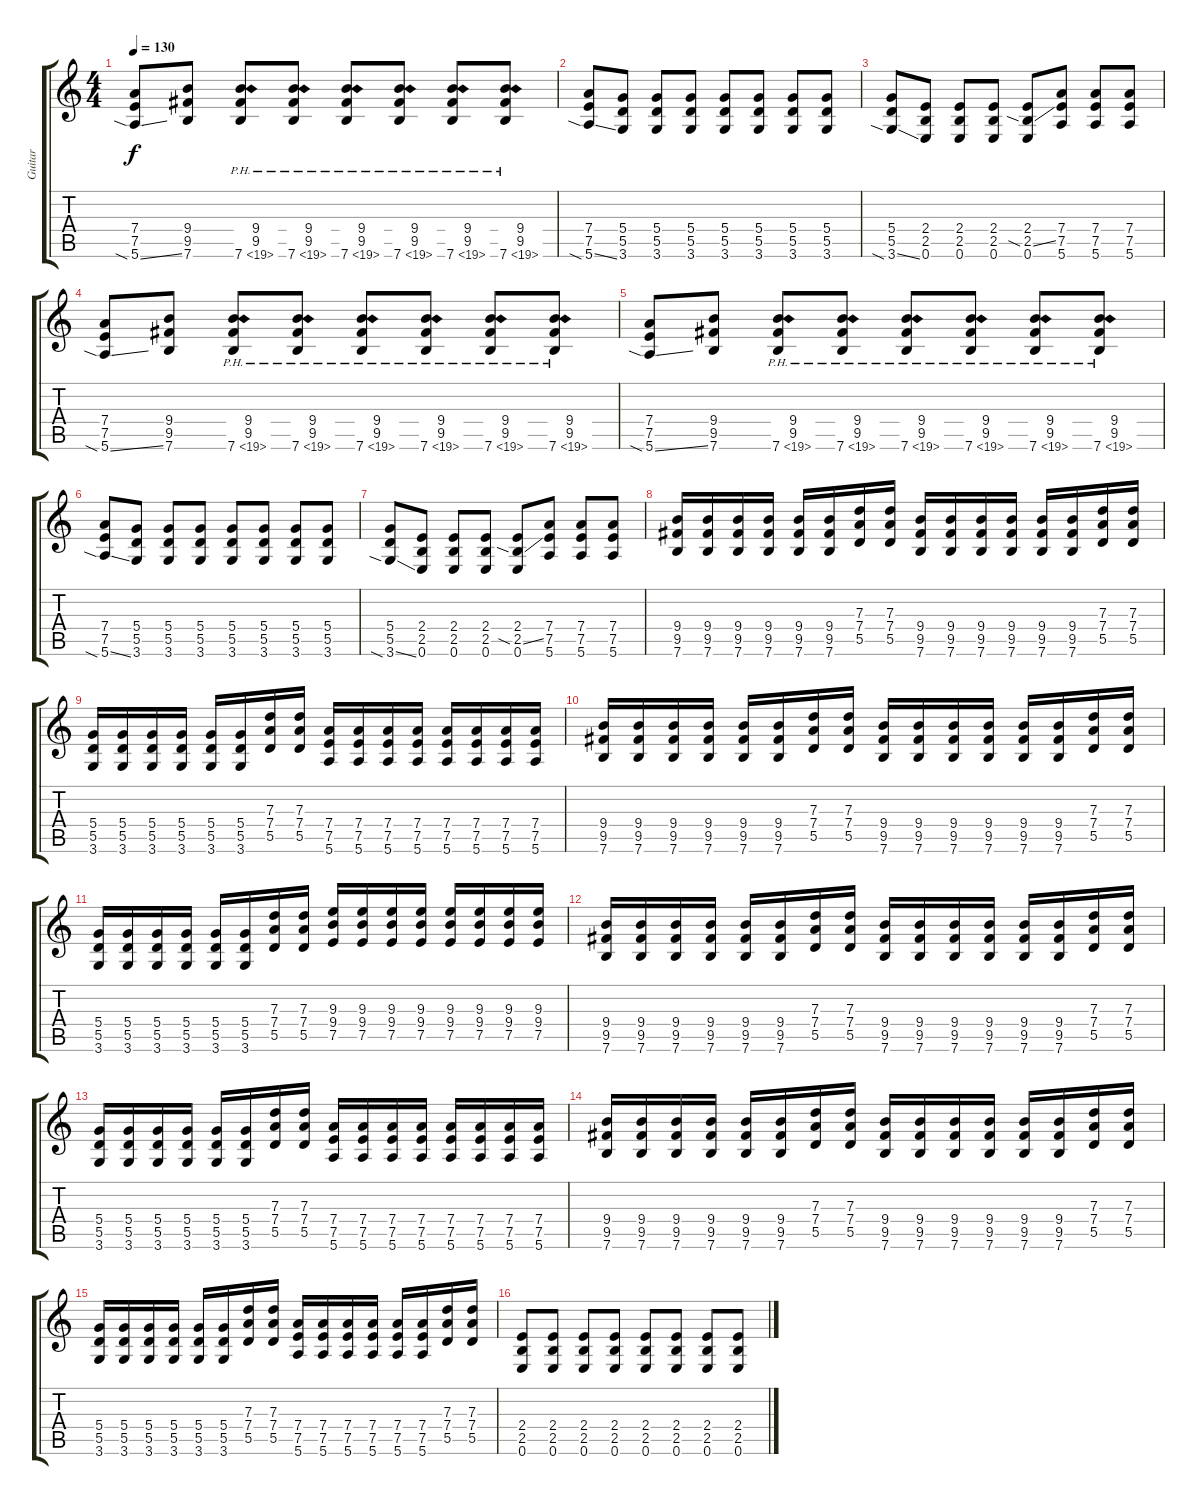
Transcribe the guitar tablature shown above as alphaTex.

\track ("Guitar" "Guitar") {instrument distortionguitar}
\staff {score tabs}
\tuning (E4 B3 G3 D3 A2 E2) {hide}
\ts (4 4)
\tempo 130
\clef g2
\ks c
(7.4 7.5 5.6{sia ss}).8{dy f} (9.4 9.5 7.6).8 (9.4 9.5 7.6{ph 12}).8 (9.4 9.5 7.6{ph 12}).8 (9.4 9.5 7.6{ph 12}).8 (9.4 9.5 7.6{ph 12}).8 (9.4 9.5 7.6{ph 12}).8 (9.4 9.5 7.6{ph 12}).8 |
(7.4 7.5 5.6{sia ss}).8 (5.4 5.5 3.6).8 (5.4 5.5 3.6).8 (5.4 5.5 3.6).8 (5.4 5.5 3.6).8 (5.4 5.5 3.6).8 (5.4 5.5 3.6).8 (5.4 5.5 3.6).8 |
(5.4 5.5 3.6{sia ss}).8 (2.4 2.5 0.6).8 (2.4 2.5 0.6).8 (2.4 2.5 0.6).8 (2.4 2.5{sia ss} 0.6).8 (7.4 7.5 5.6).8 (7.4 7.5 5.6).8 (7.4 7.5 5.6).8 |
(7.4 7.5 5.6{sia ss}).8 (9.4 9.5 7.6).8 (9.4 9.5 7.6{ph 12}).8 (9.4 9.5 7.6{ph 12}).8 (9.4 9.5 7.6{ph 12}).8 (9.4 9.5 7.6{ph 12}).8 (9.4 9.5 7.6{ph 12}).8 (9.4 9.5 7.6{ph 12}).8 |
(7.4 7.5 5.6{sia ss}).8 (9.4 9.5 7.6).8 (9.4 9.5 7.6{ph 12}).8 (9.4 9.5 7.6{ph 12}).8 (9.4 9.5 7.6{ph 12}).8 (9.4 9.5 7.6{ph 12}).8 (9.4 9.5 7.6{ph 12}).8 (9.4 9.5 7.6{ph 12}).8 |
(7.4 7.5 5.6{sia ss}).8 (5.4 5.5 3.6).8 (5.4 5.5 3.6).8 (5.4 5.5 3.6).8 (5.4 5.5 3.6).8 (5.4 5.5 3.6).8 (5.4 5.5 3.6).8 (5.4 5.5 3.6).8 |
(5.4 5.5 3.6{sia ss}).8 (2.4 2.5 0.6).8 (2.4 2.5 0.6).8 (2.4 2.5 0.6).8 (2.4 2.5{sia ss} 0.6).8 (7.4 7.5 5.6).8 (7.4 7.5 5.6).8 (7.4 7.5 5.6).8 |
(9.4 9.5 7.6).16 (9.4 9.5 7.6).16 (9.4 9.5 7.6).16 (9.4 9.5 7.6).16 (9.4 9.5 7.6).16 (9.4 9.5 7.6).16 (7.3 7.4 5.5).16 (7.3 7.4 5.5).16 (9.4 9.5 7.6).16 (9.4 9.5 7.6).16 (9.4 9.5 7.6).16 (9.4 9.5 7.6).16 (9.4 9.5 7.6).16 (9.4 9.5 7.6).16 (7.3 7.4 5.5).16 (7.3 7.4 5.5).16 |
(5.4 5.5 3.6).16 (5.4 5.5 3.6).16 (5.4 5.5 3.6).16 (5.4 5.5 3.6).16 (5.4 5.5 3.6).16 (5.4 5.5 3.6).16 (7.3 7.4 5.5).16 (7.3 7.4 5.5).16 (7.4 7.5 5.6).16 (7.4 7.5 5.6).16 (7.4 7.5 5.6).16 (7.4 7.5 5.6).16 (7.4 7.5 5.6).16 (7.4 7.5 5.6).16 (7.4 7.5 5.6).16 (7.4 7.5 5.6).16 |
(9.4 9.5 7.6).16 (9.4 9.5 7.6).16 (9.4 9.5 7.6).16 (9.4 9.5 7.6).16 (9.4 9.5 7.6).16 (9.4 9.5 7.6).16 (7.3 7.4 5.5).16 (7.3 7.4 5.5).16 (9.4 9.5 7.6).16 (9.4 9.5 7.6).16 (9.4 9.5 7.6).16 (9.4 9.5 7.6).16 (9.4 9.5 7.6).16 (9.4 9.5 7.6).16 (7.3 7.4 5.5).16 (7.3 7.4 5.5).16 |
(5.4 5.5 3.6).16 (5.4 5.5 3.6).16 (5.4 5.5 3.6).16 (5.4 5.5 3.6).16 (5.4 5.5 3.6).16 (5.4 5.5 3.6).16 (7.3 7.4 5.5).16 (7.3 7.4 5.5).16 (9.3 9.4 7.5).16 (9.3 9.4 7.5).16 (9.3 9.4 7.5).16 (9.3 9.4 7.5).16 (9.3 9.4 7.5).16 (9.3 9.4 7.5).16 (9.3 9.4 7.5).16 (9.3 9.4 7.5).16 |
(9.4 9.5 7.6).16 (9.4 9.5 7.6).16 (9.4 9.5 7.6).16 (9.4 9.5 7.6).16 (9.4 9.5 7.6).16 (9.4 9.5 7.6).16 (7.3 7.4 5.5).16 (7.3 7.4 5.5).16 (9.4 9.5 7.6).16 (9.4 9.5 7.6).16 (9.4 9.5 7.6).16 (9.4 9.5 7.6).16 (9.4 9.5 7.6).16 (9.4 9.5 7.6).16 (7.3 7.4 5.5).16 (7.3 7.4 5.5).16 |
(5.4 5.5 3.6).16 (5.4 5.5 3.6).16 (5.4 5.5 3.6).16 (5.4 5.5 3.6).16 (5.4 5.5 3.6).16 (5.4 5.5 3.6).16 (7.3 7.4 5.5).16 (7.3 7.4 5.5).16 (7.4 7.5 5.6).16 (7.4 7.5 5.6).16 (7.4 7.5 5.6).16 (7.4 7.5 5.6).16 (7.4 7.5 5.6).16 (7.4 7.5 5.6).16 (7.4 7.5 5.6).16 (7.4 7.5 5.6).16 |
(9.4 9.5 7.6).16 (9.4 9.5 7.6).16 (9.4 9.5 7.6).16 (9.4 9.5 7.6).16 (9.4 9.5 7.6).16 (9.4 9.5 7.6).16 (7.3 7.4 5.5).16 (7.3 7.4 5.5).16 (9.4 9.5 7.6).16 (9.4 9.5 7.6).16 (9.4 9.5 7.6).16 (9.4 9.5 7.6).16 (9.4 9.5 7.6).16 (9.4 9.5 7.6).16 (7.3 7.4 5.5).16 (7.3 7.4 5.5).16 |
(5.4 5.5 3.6).16 (5.4 5.5 3.6).16 (5.4 5.5 3.6).16 (5.4 5.5 3.6).16 (5.4 5.5 3.6).16 (5.4 5.5 3.6).16 (7.3 7.4 5.5).16 (7.3 7.4 5.5).16 (7.4 7.5 5.6).16 (7.4 7.5 5.6).16 (7.4 7.5 5.6).16 (7.4 7.5 5.6).16 (7.4 7.5 5.6).16 (7.4 7.5 5.6).16 (7.3 7.4 5.5).16 (7.3 7.4 5.5).16 |
(2.4 2.5 0.6).8 (2.4 2.5 0.6).8 (2.4 2.5 0.6).8 (2.4 2.5 0.6).8 (2.4 2.5 0.6).8 (2.4 2.5 0.6).8 (2.4 2.5 0.6).8 (2.4 2.5 0.6).8
